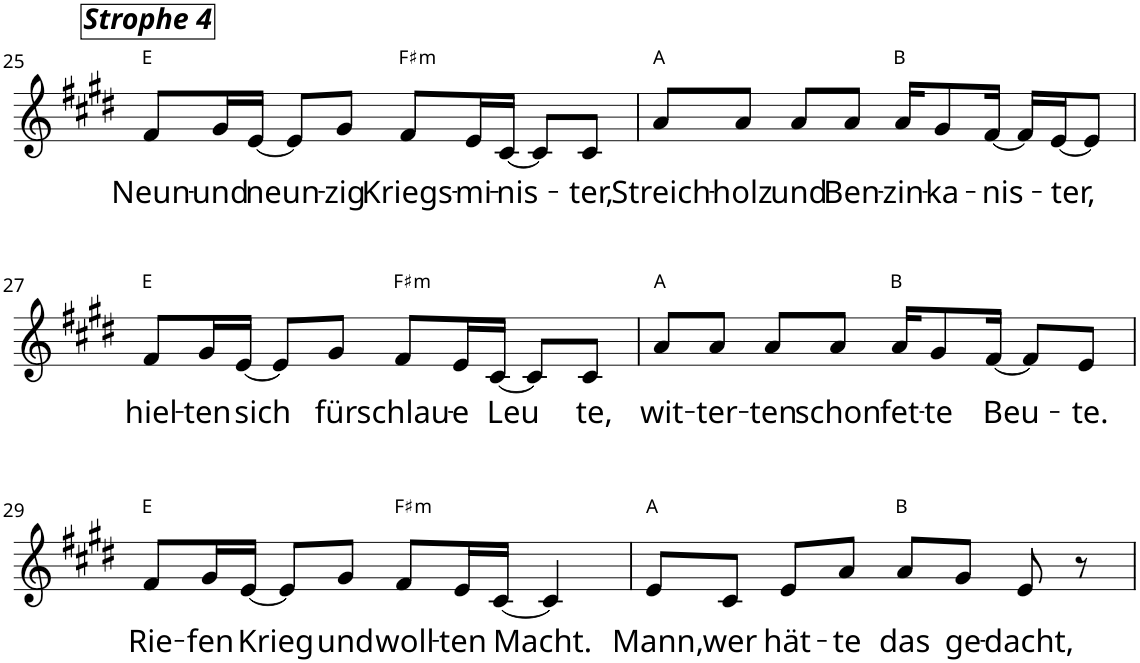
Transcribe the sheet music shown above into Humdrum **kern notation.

**kern	**text	**harte
*part1	*part1	*part1
*staff1	*staff1	*
*I"Voice	*	*
*I'Vo.	*	*
!!LO:PB:g=z
*clefG2	*	*
*k[f#c#g#d#]	*	*
*M4/4	*	*
=25	=25	=25
!LO:TX:a:Bi:t=Strophe 4	!	!
!	!LO:LY:b	!
8f#/L	Neun-	E:maj
!	!LO:LY:b	!
16g#/L	-und	.
!	!LO:LY:b	!
[16e/JJ	-neun-	.
8e/L]	.	.
!	!LO:LY:b	!
8g#/J	-zig	.
!	!LO:LY:b	!LO:H:kt=m
8f#/L	Kriegs-	F#:min
!	!LO:LY:b	!
16e/L	-mi-	.
!	!LO:LY:b	!
[16c#/JJ	-nis-	.
8c#/L]	.	.
!	!LO:LY:b	!
8c#/J	-ter,	.
=26	=26	=26
!	!LO:LY:b	!
8a/L	Streich-	A:maj
!	!LO:LY:b	!
8a/J	-holz	.
!	!LO:LY:b	!
8a/L	und	.
!	!LO:LY:b	!
8a/J	Ben-	.
!	!LO:LY:b	!
16a/KL	-zin-	B:maj
!	!LO:LY:b	!
8g#/	-ka-	.
!	!LO:LY:b	!
[16f#/Jk	-nis-	.
16f#/LL]	.	.
!	!LO:LY:b	!
[16e/J	-ter,	.
8e/J]	.	.
!!LO:LB:g=z
=27	=27	=27
!	!LO:LY:b	!
8f#/L	hiel-	E:maj
!	!LO:LY:b	!
16g#/L	-ten	.
!	!LO:LY:b	!
[16e/JJ	sich	.
8e/L]	.	.
!	!LO:LY:b	!
8g#/J	für	.
!	!LO:LY:b	!LO:H:kt=m
8f#/L	schlau-	F#:min
!	!LO:LY:b	!
16e/L	-e	.
!	!LO:LY:b	!
[16c#/JJ	Leu	.
8c#/L]	.	.
!	!LO:LY:b	!
8c#/J	te,	.
=28	=28	=28
!	!LO:LY:b	!
8a/L	wit-	A:maj
!	!LO:LY:b	!
8a/J	-ter-	.
!	!LO:LY:b	!
8a/L	-ten	.
!	!LO:LY:b	!
8a/J	schon	.
!	!LO:LY:b	!
16a/KL	fet-	B:maj
!	!LO:LY:b	!
8g#/	-te	.
!	!LO:LY:b	!
[16f#/Jk	Beu-	.
8f#/L]	.	.
!	!LO:LY:b	!
8e/J	-te.	.
!!LO:LB:g=z
=29	=29	=29
!	!LO:LY:b	!
8f#/L	Rie-	E:maj
!	!LO:LY:b	!
16g#/L	-fen	.
!	!LO:LY:b	!
[16e/JJ	Krieg	.
8e/L]	.	.
!	!LO:LY:b	!
8g#/J	und	.
!	!LO:LY:b	!LO:H:kt=m
8f#/L	woll-	F#:min
!	!LO:LY:b	!
16e/L	-ten	.
!	!LO:LY:b	!
[16c#/JJ	Macht.	.
4c#/]	.	.
=30	=30	=30
!	!LO:LY:b	!
8e/L	Mann,	A:maj
!	!LO:LY:b	!
8c#/J	wer	.
!	!LO:LY:b	!
8e/L	hät-	.
!	!LO:LY:b	!
8a/J	-te	.
!	!LO:LY:b	!
8a/L	das	B:maj
!	!LO:LY:b	!
8g#/J	ge-	.
!	!LO:LY:b	!
8e/	-dacht,	.
8r	.	.
=	=	=
*-	*-	*-
